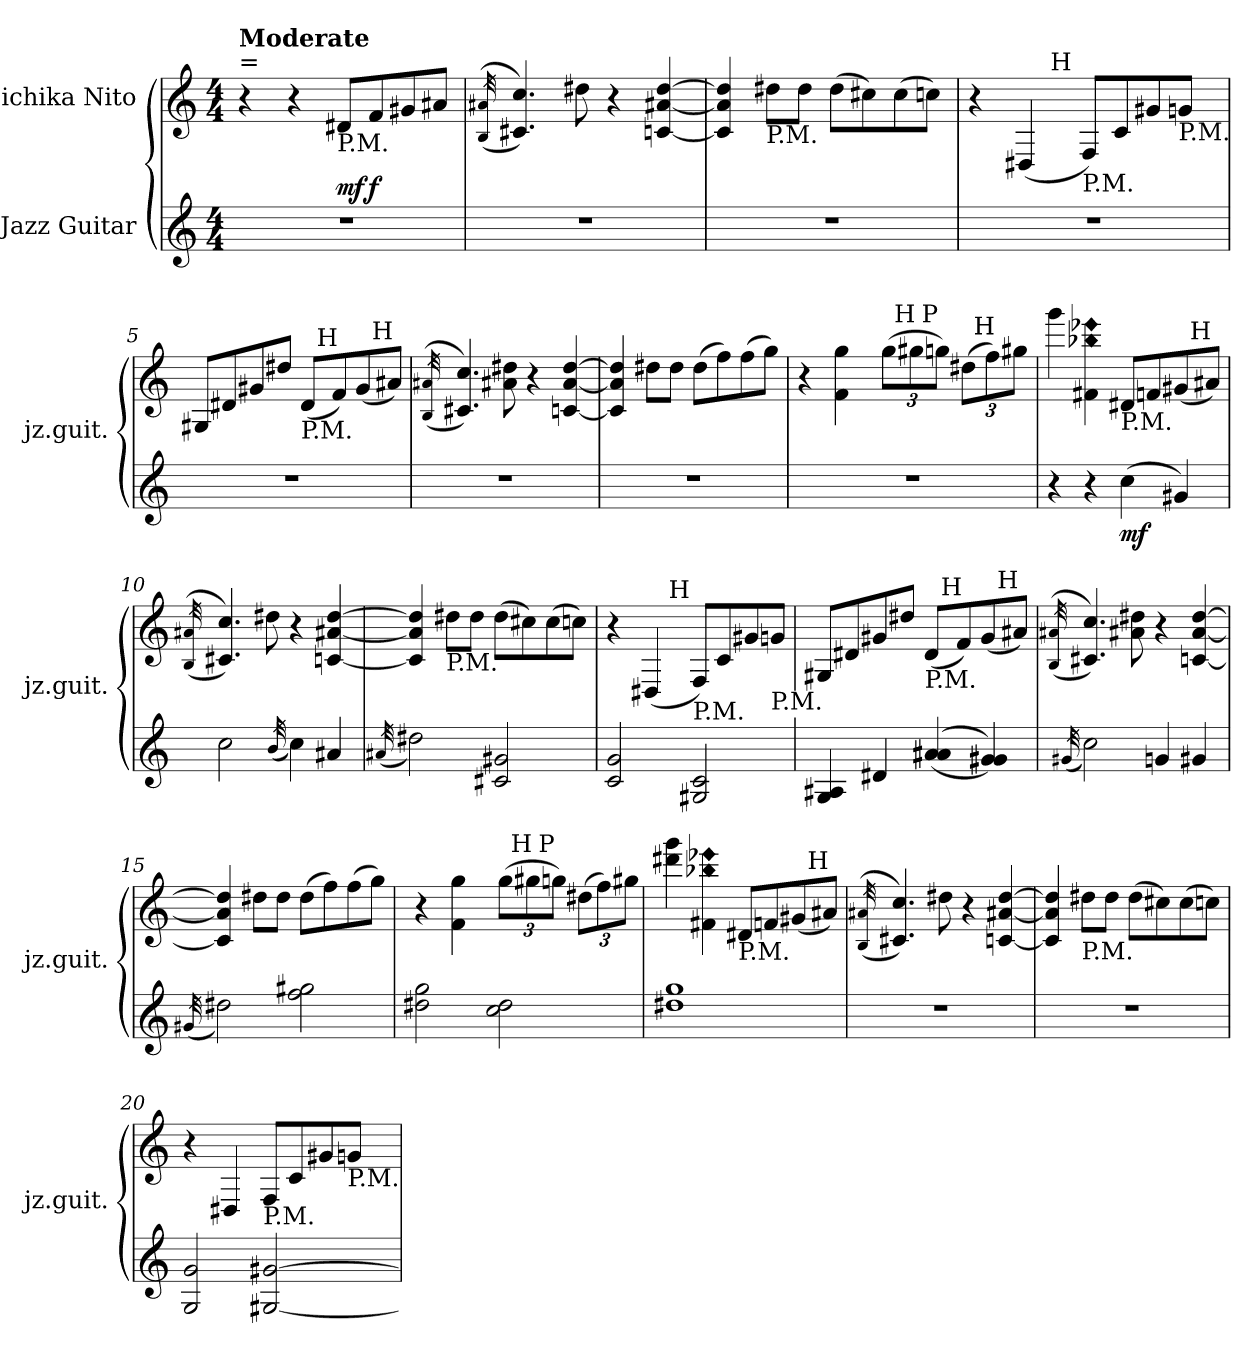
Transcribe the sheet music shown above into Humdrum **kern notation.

**kern	**dynam	**kern	**dynam
*part2	*part2	*part1	*part1
*staff2	*staff2	*staff1	*staff1
*I"Jazz Guitar	*	*I"ichika Nito	*
*I'jz.guit.	*	*	*
*clefG2	*	*clefG2	*
*	*	*ITrd7c12	*
*k[]	*	*k[]	*
*C:	*	*C:	*
*M4/4	*	*M4/4	*
*MM160	*	*MM160	*
=1	=1	=1	=1
!	!	!LO:TX:t==	!
!	!	!LO:TX:a:B:t=Moderate	!
1r	.	4r	.
.	.	4r	.
!	!	!LO:TX:b:t=P.M.	!
!	!	!	!LO:DY:b
.	.	8D#X/L	mf
!	!	!	!LO:DY:b
.	.	8F/	f
.	.	8G#X/	.
.	.	8A#X/J	.
=2	=2	=2	=2
.	.	((32qBB/ 32qA#X/	.
1r	.	4.C#X/ 4.c/))	.
.	.	8d#X\	.
.	.	4r	.
.	.	[4Cn/ [4A#/ [4d#/	.
=3	=3	=3	=3
1r	.	4C/] 4A#/] 4d#/]	.
!	!	!LO:TX:b:t=P.M.	!
.	.	8d#X\L	.
.	.	8d#\J	.
.	.	(8d#\L	.
.	.	8c#X\)	.
.	.	(8c#\	.
.	.	8cn\J)	.
=4	=4	=4	=4
*	*	*^	*
1r	.	4r	4.ryy	.
.	.	(4DD#X/	.	.
!	!	!	!LO:TX:a:t=H	!
.	.	.	2ryy	.
!	!	!LO:TX:b:t=P.M.	!	!
.	.	8FF/L)	.	.
.	.	8C/	.	.
.	.	8G#X/	.	.
!	!	!LO:TX:b:t=P.M.	!	!
.	.	8Gn/J	8ryy	.
!!LO:LB:g=z
=5	=5	=5	=5	=5
*	*	*	*^	*
1r	.	8GG#X/L	2ryy	2ryy	.
.	.	8D#X/	.	.	.
.	.	8G#X/	.	.	.
.	.	8d#X/J	.	.	.
!	!	!LO:TX:b:t=P.M.	!	!	!
.	.	(8D#/L	16ryy	4ryy	.
!	!	!	!LO:TX:a:t=H	!	!
.	.	.	4..ryy	.	.
.	.	8F/)	.	.	.
.	.	(8G#/	.	16ryy	.
!	!	!	!	!LO:TX:a:t=H	!
.	.	.	.	8.ryy	.
.	.	8A#X/J)	.	.	.
*	*	*v	*v	*v	*
=6	=6	=6	=6
.	.	((32qBB/ 32qA#X/	.
1r	.	4.C#X/ 4.c/))	.
.	.	8A#\ 8d#X\	.
.	.	4r	.
.	.	[4Cn/ [4A#/ [4d#/	.
=7	=7	=7	=7
1r	.	4C/] 4A#/] 4d#/]	.
.	.	8d#X\L	.
.	.	8d#\J	.
.	.	(8d#\L	.
.	.	8f\)	.
.	.	(8f\	.
.	.	8g\J)	.
=8	=8	=8	=8
*	*	*^	*
*	*	*	*^	*
*	*	*	*	*^	*
1r	.	4r	3ryy	2ryy	3%2ryy	.
.	.	4F\ 4g\	.	.	.	.
.	.	.	6ryy	.	.	.
*	*	*Xbrackettup	*	*	*	*
.	.	(12g\L	24ryy	8ryy	.	.
!	!	!	!LO:TX:a:t=H	!	!	!
.	.	.	3ryy	.	.	.
.	.	12g#X\	.	.	.	.
!	!	!	!	!LO:TX:a:t=P	!	!
.	.	.	.	4.ryy	.	.
.	.	12gn\J)	.	.	12.ryy	.
.	.	(12d#X\L	.	.	.	.
!	!	!	!	!	!LO:TX:a:t=H	!
.	.	.	.	.	6ryy	.
.	.	12f\)	.	.	.	.
.	.	.	12.ryy	.	.	.
.	.	12g#X\J	.	.	.	.
.	.	.	.	.	24ryy	.
*	*	*	*v	*v	*v	*
!!LO:LB:g=z
=9	=9	=9	=9	=9
4r	.	4gg\	2ryy	.
!	!	!LO:N:n=2:head=diamond	!	!
!	!	!LO:N:n=3:head=diamond	!	!
4r	.	4F#X\ 4b-X\ 4ee-X\	.	.
!	!	!LO:TX:b:t=P.M.	!	!
!	!LO:DY:b	!	!	!
(4cc\	mf	8D#X/L	4ryy	.
.	.	8Fn/	.	.
4g#X/)	.	(8G#X/	16ryy	.
!	!	!	!LO:TX:a:t=H	!
.	.	.	8.ryy	.
.	.	8A#X/J)	.	.
*	*	*v	*v	*
=10	=10	=10	=10
.	.	((32qBB/ 32qA#X/	.
2cc\	.	4.C#X/ 4.c/))	.
.	.	8d#X\	.
(32qb/	.	.	.
4cc\)	.	4r	.
4a#X/	.	[4Cn/ [4A#/ [4d#/	.
=11	=11	=11	=11
(32qa#X/	.	.	.
2dd#X\)	.	4C/] 4A#/] 4d#/]	.
!	!	!LO:TX:b:t=P.M.	!
.	.	8d#X\L	.
.	.	8d#\J	.
2c#X/ 2g#X/	.	(8d#\L	.
.	.	8c#X\)	.
.	.	(8c#\	.
.	.	8cn\J)	.
=12	=12	=12	=12
*	*	*^	*
2c/ 2g/	.	4r	4.ryy	.
.	.	(4DD#X/	.	.
!	!	!	!LO:TX:a:t=H	!
.	.	.	2ryy	.
!	!	!LO:TX:b:t=P.M.	!	!
2G#X/ 2c/	.	8FF/L)	.	.
.	.	8C/	.	.
.	.	8G#X/	.	.
!	!	!LO:TX:b:t=P.M.	!	!
.	.	8Gn/J	8ryy	.
!!LO:LB:g=z
=13	=13	=13	=13	=13
*	*	*	*^	*
4G/ 4A#X/	.	8GG#X/L	2ryy	2ryy	.
.	.	8D#X/	.	.	.
4d#X/	.	8G#X/	.	.	.
.	.	8d#X/J	.	.	.
!	!	!LO:TX:b:t=P.M.	!	!	!
((4a#X/ 4a#/	.	(8D#/L	16ryy	4ryy	.
!	!	!	!LO:TX:a:t=H	!	!
.	.	.	4..ryy	.	.
.	.	8F/)	.	.	.
4g#X/ 4g#/))	.	(8G#/	.	16ryy	.
!	!	!	!	!LO:TX:a:t=H	!
.	.	.	.	8.ryy	.
.	.	8A#X/J)	.	.	.
*	*	*v	*v	*v	*
=14	=14	=14	=14
(32qg#X/	.	((32qBB/ 32qA#X/	.
2cc\)	.	4.C#X/ 4.c/))	.
.	.	8A#\ 8d#X\	.
4gn/	.	4r	.
4g#X/	.	[4Cn/ [4A#/ [4d#/	.
=15	=15	=15	=15
(32qg#X/	.	.	.
2dd#X\)	.	4C/] 4A#/] 4d#/]	.
.	.	8d#X\L	.
.	.	8d#\J	.
2ff\ 2gg#X\	.	(8d#\L	.
.	.	8f\)	.
.	.	(8f\	.
.	.	8g\J)	.
!!LO:LB:g=z
=16	=16	=16	=16
*	*	*^	*
*	*	*	*^	*
2dd#X\ 2gg\	.	4r	3ryy	2ryy	.
.	.	4F\ 4g\	.	.	.
.	.	.	6ryy	.	.
2cc\ 2dd#\	.	(12g\L	24ryy	8ryy	.
!	!	!	!LO:TX:a:t=H	!	!
.	.	.	3ryy	.	.
.	.	12g#X\	.	.	.
!	!	!	!	!LO:TX:a:t=P	!
.	.	.	.	4.ryy	.
.	.	12gn\J)	.	.	.
.	.	(12d#X\L	.	.	.
.	.	12f\)	.	.	.
.	.	.	12.ryy	.	.
.	.	12g#X\J	.	.	.
*	*	*	*v	*v	*
=17	=17	=17	=17	=17
1dd#X 1gg	.	4dd#X\ 4gg\	2ryy	.
!	!	!LO:N:n=2:head=diamond	!	!
!	!	!LO:N:n=3:head=diamond	!	!
.	.	4F#X\ 4b-X\ 4ee-X\	.	.
!	!	!LO:TX:b:t=P.M.	!	!
.	.	8D#X/L	4ryy	.
.	.	8Fn/	.	.
.	.	(8G#X/	16ryy	.
!	!	!	!LO:TX:a:t=H	!
.	.	.	8.ryy	.
.	.	8A#X/J)	.	.
*	*	*v	*v	*
=18	=18	=18	=18
.	.	((32qBB/ 32qA#X/	.
1r	.	4.C#X/ 4.c/))	.
.	.	8d#X\	.
.	.	4r	.
.	.	[4Cn/ [4A#/ [4d#/	.
!!LO:PB:g=z
=19	=19	=19	=19
1r	.	4C/] 4A#/] 4d#/]	.
!	!	!LO:TX:b:t=P.M.	!
.	.	8d#X\L	.
.	.	8d#\J	.
.	.	(8d#\L	.
.	.	8c#X\)	.
.	.	(8c#\	.
.	.	8cn\J)	.
=20	=20	=20	=20
2G/ 2g/	.	4r	.
.	.	4DD#X/	.
!	!	!LO:TX:b:t=P.M.	!
[2G#X/ [2g#X/	.	8FF/L	.
.	.	8C/	.
.	.	8G#X/	.
!	!	!LO:TX:b:t=P.M.	!
.	.	8Gn/J	.
=	=	=	=
*-	*-	*-	*-
